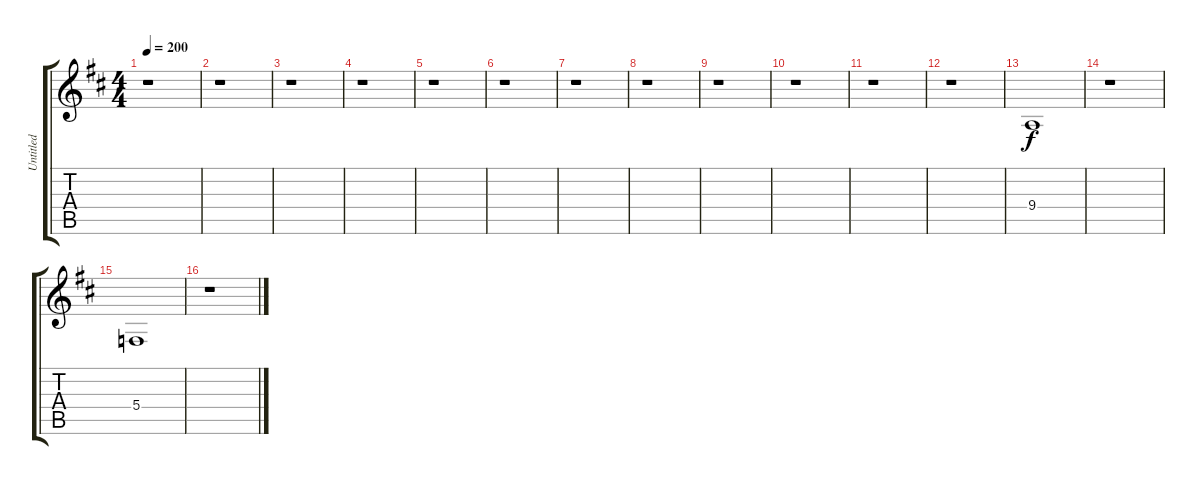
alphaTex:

\track ("Untitled" "Untitled") {instrument synthstrings1}
\staff {score tabs}
\tuning (D4 A3 F3 C3 G2 D2) {hide}
\ts (4 4)
\tempo 200
\clef g2
\ks d
r.1{dy f} |
r.1 |
r.1 |
r.1 |
r.1 |
r.1 |
r.1 |
r.1 |
r.1 |
r.1 |
r.1 |
r.1 |
9.4.1 |
r.1 |
5.4.1 |
r.1
